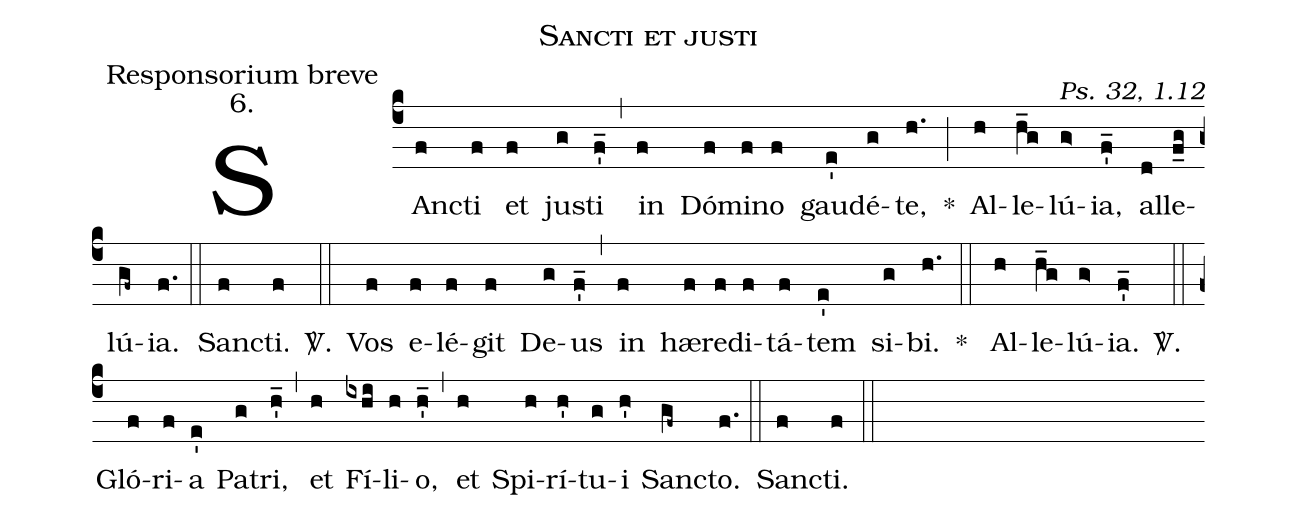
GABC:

name:Sancti et justi;
office-part:Responsorium breve;
mode:6.;
commentary:Ps. 32, 1.12;
%%
(c4) SAn(f)cti(f) et(f) ju(g)sti(f'_) (,) in(f) Dó(f)mi(f)no(f) gau(e')dé(g)te,(h.) *(;) Al(h)le(h_g)lú(g>)ia,(f'_) al(d)le(f_g)lú(gf~)ia.(f.) (::)
San(f)cti.(f)
<sp>V/</sp>.(::) Vos(f) e(f)lé(f)git(f) De(g)us(f'_) (,) in(f) hæ(f)re(f)di(f)tá(f)tem(e') si(g)bi.(h.)
* (::) Al(h)le(h_g)lú(g>)ia.(f'_)

<sp>V/</sp>.(::) Gló(f)ri(f)a(e') Pa(g)tri,(h'_) (,) et(h) Fí(ixhi)li(h)o,(h'_) (,) et(h) Spi(h)rí(h')tu(g)i(h') San(gf~)cto.(f.) (::) San(f)cti.(f) (::)
